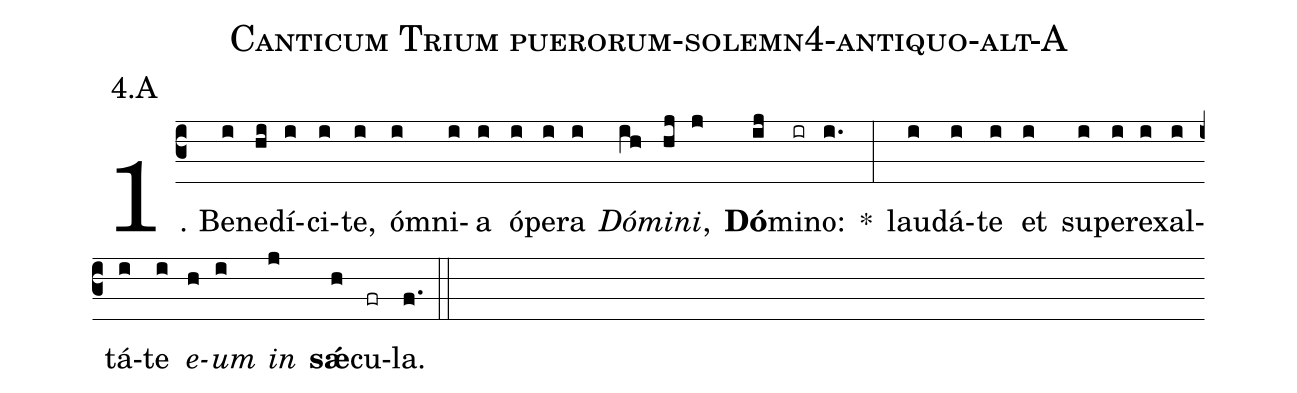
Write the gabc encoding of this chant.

name: Canticum Trium puerorum-solemn4-antiquo-alt-A;
annotation: 4.A;
%%
(c3)1. Be(i)ne(hi)dí(i)ci(i)te,(i) óm(i)ni(i)a(i) ó(i)pe(i)ra(i) <i>Dó</i>(ih)<i>mi</i>(hj)<i>ni</i>,(j) <b>Dó</b>(ij)mi(ir)no:(i.) *(:) lau(i)dá(i)te(i) et(i) su(i)per(i)ex(i)al(i)tá(i)te(i) <i>e</i>(h)<i>um</i>(i) <i>in</i>(j) <b>sǽ</b>(h)cu(fr)la.(f.) (::)
